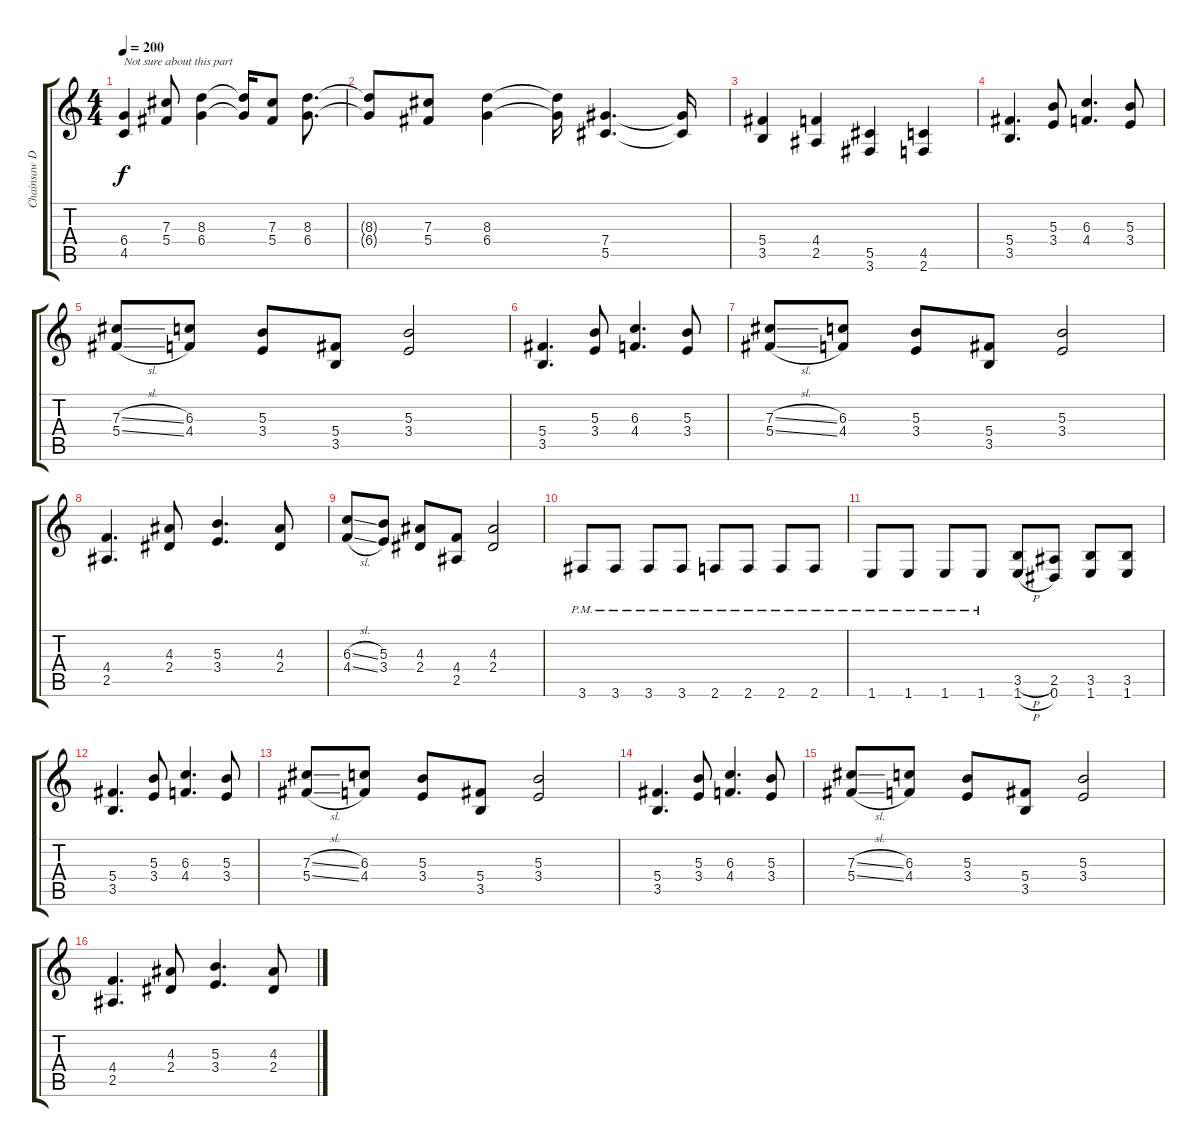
\track ("Chainsaw Demon - Lead" "Chainsaw D") {instrument distortionguitar}
\staff {score tabs}
\tuning (Eb4 Bb3 Gb3 Db3 Ab2 Eb2) {hide}
\ts (4 4)
\tempo 200
\clef g2
\ks c
(6.4 4.5).4{txt "Not sure about this part" dy f} (7.3 5.4).8 (8.3 6.4).4 (8.3{t} 6.4{t}).16 (7.3 5.4).8 (8.3 6.4).8{d} |
(8.3{t} 6.4{t}).8 (7.3 5.4).8 (8.3 6.4).4 (8.3{t} 6.4{t}).16 (7.4 5.5).4{d} (7.4{t} 5.5{t}).16 |
(5.4 3.5).4 (4.4 2.5).4 (5.5 3.6).4 (4.5 2.6).4 |
(5.4 3.5).4{d} (5.3 3.4).8 (6.3 4.4).4{d} (5.3 3.4).8 |
(7.3{sl} 5.4{sl}).8 (6.3 4.4).8 (5.3 3.4).8 (5.4 3.5).8 (5.3 3.4).2 |
(5.4 3.5).4{d} (5.3 3.4).8 (6.3 4.4).4{d} (5.3 3.4).8 |
(7.3{sl} 5.4{sl}).8 (6.3 4.4).8 (5.3 3.4).8 (5.4 3.5).8 (5.3 3.4).2 |
(4.4 2.5).4{d} (4.3 2.4).8 (5.3 3.4).4{d} (4.3 2.4).8 |
(6.3{sl} 4.4{sl}).8 (5.3 3.4).8 (4.3 2.4).8 (4.4 2.5).8 (4.3 2.4).2 |
3.6{pm}.8 3.6{pm}.8 3.6{pm}.8 3.6{pm}.8 2.6{pm}.8 2.6{pm}.8 2.6{pm}.8 2.6{pm}.8 |
1.6{pm}.8 1.6{pm}.8 1.6{pm}.8 1.6{pm}.8 (3.5{h} 1.6{h}).8 (2.5 0.6).8 (3.5 1.6).8 (3.5 1.6).8 |
(5.4 3.5).4{d} (5.3 3.4).8 (6.3 4.4).4{d} (5.3 3.4).8 |
(7.3{sl} 5.4{sl}).8 (6.3 4.4).8 (5.3 3.4).8 (5.4 3.5).8 (5.3 3.4).2 |
(5.4 3.5).4{d} (5.3 3.4).8 (6.3 4.4).4{d} (5.3 3.4).8 |
(7.3{sl} 5.4{sl}).8 (6.3 4.4).8 (5.3 3.4).8 (5.4 3.5).8 (5.3 3.4).2 |
(4.4 2.5).4{d} (4.3 2.4).8 (5.3 3.4).4{d} (4.3 2.4).8
